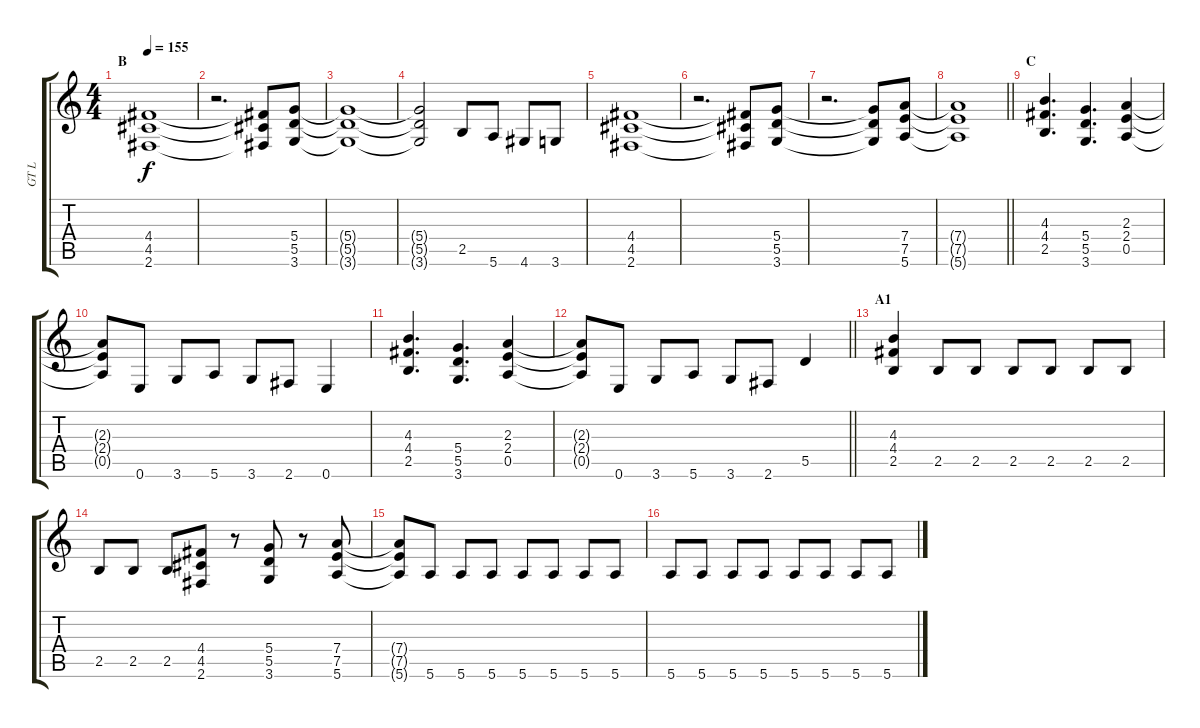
\track ("GT L" "GT L") {instrument distortionguitar}
\staff {score tabs}
\tuning (E4 B3 G3 D3 A2 E2) {hide}
\ts (4 4)
\section ("" "B")
\tempo 155
\clef g2
\ks c
(4.4 4.5 2.6).1{dy f} |
r.2{d} (4.4{t} 4.5{t} 2.6{t}).8 (5.4 5.5 3.6).8 |
(5.4{t} 5.5{t} 3.6{t}).1 |
(5.4{t} 5.5{t} 3.6{t}).2 2.5.8 5.6.8 4.6.8 3.6.8 |
(4.4 4.5 2.6).1 |
r.2{d} (4.4{t} 4.5{t} 2.6{t}).8 (5.4 5.5 3.6).8 |
r.2{d} (5.4{t} 5.5{t} 3.6{t}).8 (7.4 7.5 5.6).8 |
\barLineRight lightlight
(7.4{t} 7.5{t} 5.6{t}).1 |
\section ("" "C")
(4.3 4.4 2.5).4{d} (5.4 5.5 3.6).4{d} (2.3 2.4 0.5).4 |
(2.3{t} 2.4{t} 0.5{t}).8 0.6.8 3.6.8 5.6.8 3.6.8 2.6.8 0.6.4 |
(4.3 4.4 2.5).4{d} (5.4 5.5 3.6).4{d} (2.3 2.4 0.5).4 |
\barLineRight lightlight
(2.3{t} 2.4{t} 0.5{t}).8 0.6.8 3.6.8 5.6.8 3.6.8 2.6.8 5.5.4 |
\section ("" "A1")
(4.3 4.4 2.5).4 2.5.8 2.5.8 2.5.8 2.5.8 2.5.8 2.5.8 |
2.5.8 2.5.8 2.5.8 (4.4 4.5 2.6).8 r.8 (5.4 5.5 3.6).8 r.8 (7.4 7.5 5.6).8 |
(7.4{t} 7.5{t} 5.6{t}).8 5.6.8 5.6.8 5.6.8 5.6.8 5.6.8 5.6.8 5.6.8 |
5.6.8 5.6.8 5.6.8 5.6.8 5.6.8 5.6.8 5.6.8 5.6.8
